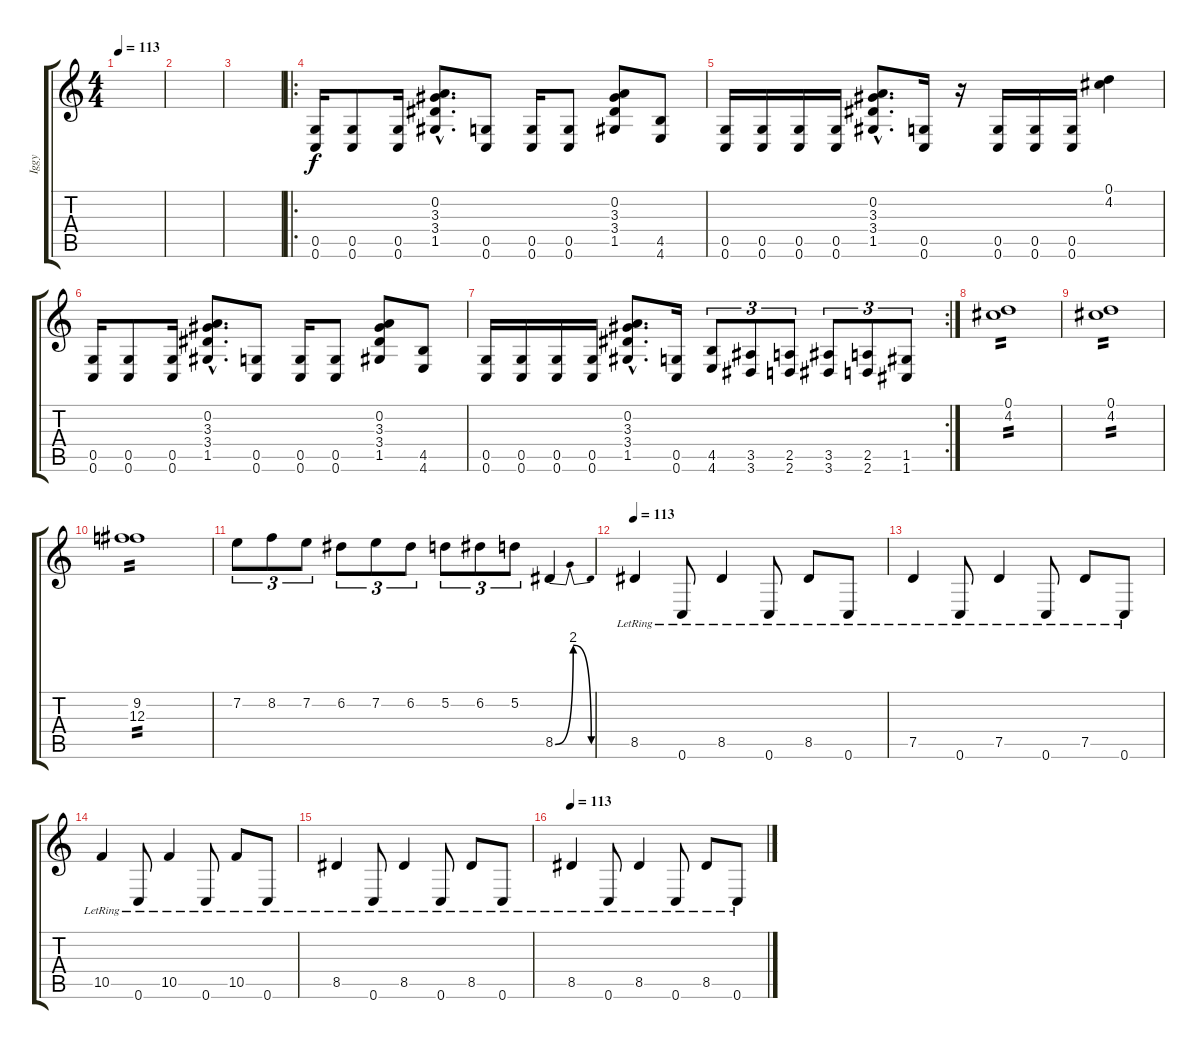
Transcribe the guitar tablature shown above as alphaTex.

\track ("Iggy" "Iggy") {instrument distortionguitar}
\staff {score tabs}
\tuning (D4 A3 F3 C3 G2 C2) {hide}
\ts (4 4)
\tempo 113
\clef g2
\ks c
|
|
|
\ro
(0.5 0.6).16{volume 12} (0.5 0.6).8 (0.5 0.6).16 (0.2{hac} 3.3{hac} 3.4{hac} 1.5{hac}).8{d} (0.5 0.6).8 (0.5 0.6).16 (0.5 0.6).8 (0.2 3.3 3.4 1.5).8 (4.5 4.6).8 |
(0.5 0.6).16 (0.5 0.6).16 (0.5 0.6).16 (0.5 0.6).16 (0.2{hac} 3.3{hac} 3.4{hac} 1.5{hac}).8{d} (0.5 0.6).16 r.16 (0.5 0.6).16 (0.5 0.6).16 (0.5 0.6).16 (0.1 4.2).4 |
(0.5 0.6).16{volume 12} (0.5 0.6).8 (0.5 0.6).16 (0.2{hac} 3.3{hac} 3.4{hac} 1.5{hac}).8{d} (0.5 0.6).8 (0.5 0.6).16 (0.5 0.6).8 (0.2 3.3 3.4 1.5).8 (4.5 4.6).8 |
\rc 2
(0.5 0.6).16 (0.5 0.6).16 (0.5 0.6).16 (0.5 0.6).16 (0.2{hac} 3.3{hac} 3.4{hac} 1.5{hac}).8{d} (0.5 0.6).16 (4.5 4.6).8{tu (3 2)} (3.5 3.6).8{tu (3 2)} (2.5 2.6).8{tu (3 2)} (3.5 3.6).8{tu (3 2)} (2.5 2.6).8{tu (3 2)} (1.5 1.6).8{tu (3 2)} |
(0.1 4.2).1{tp 2} |
(0.1 4.2).1{tp 2} |
(9.2 12.3).1{tp 2} |
7.2.8{tu (3 2)} 8.2.8{tu (3 2)} 7.2.8{tu (3 2)} 6.2.8{tu (3 2)} 7.2.8{tu (3 2)} 6.2.8{tu (3 2)} 5.2.8{tu (3 2)} 6.2.8{tu (3 2)} 5.2.8{tu (3 2)} 8.5{be (bendrelease 0 0 30 8 30 8 60 0)}.4 |
\tempo 113
8.5{lr}.4 0.6{lr}.8 8.5{lr}.4 0.6{lr}.8 8.5{lr}.8 0.6{lr}.8 |
7.5{lr}.4 0.6{lr}.8 7.5{lr}.4 0.6{lr}.8 7.5{lr}.8 0.6{lr}.8 |
10.5{lr}.4 0.6{lr}.8 10.5{lr}.4 0.6{lr}.8 10.5{lr}.8 0.6{lr}.8 |
8.5{lr}.4 0.6{lr}.8 8.5{lr}.4 0.6{lr}.8 8.5{lr}.8 0.6{lr}.8 |
\tempo 113
8.5{lr}.4 0.6{lr}.8 8.5{lr}.4 0.6{lr}.8 8.5{lr}.8 0.6{lr}.8
